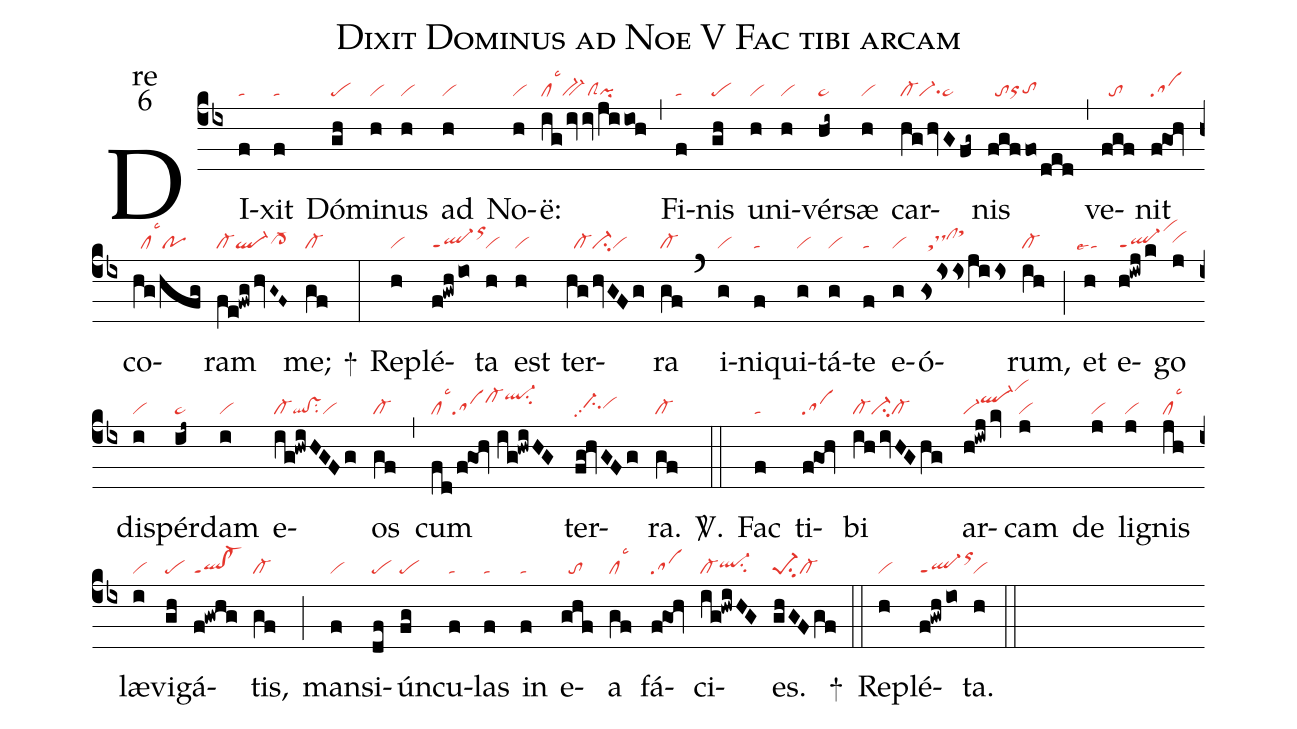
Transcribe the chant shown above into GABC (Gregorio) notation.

name:Dixit Dominus ad Noe V Fac tibi arcam;
office-part:re;
mode:6;
nabc-lines:1;
%%
(cb4)
DI(f|ta)xit(f|ta) Dó(gh|pe)mi(h|vi)nus(h|vi) ad(h|vi) No(h|vi)ë:(ig/ivivjiioh|cllsc3bv-clSpi) (,)
Fi(f|ta)nis(gh|pe) u(h|vi)ni(h|vi)vér(hi~|ta>)sæ(h|vi) car(hg/hvGfg~|cl-vi-su1ta>)nis(fgffo/ded|//toorhgtohg) (,)
ve(fgf|//to)nit(f!goh|sa) co(hg/hfg|//cllsc3po)ram(fe!fwg/hvG~F~|cl-ql-cl->hg) me;(gf|cl-) +(:)
Re(h|vi)plé(f!gwh/io|ql-ppt1orhk)ta(h|vi) est(h|vi) ter(hg/hvGFg|//cl-ci-vi)ra(gf|cl-) (`)
i(g|vi)ni(f|ta)qui(g|vi)tá(g|vi)te(f|ta) e(g|vi)ó(gsissjiis|//stdshiclhisthk)rum,(ih|cl-) (;)
et(h|``talse4) e(h!iwj/k|ql-ppt1vihl)go(j|vihh) dis(i|vi)pér(ij~|ta>)dam(i|vi) e(ig!hwiHGFg|cl-ql!vssu2vi)os(gf|cl-) (,)
cum(fd/f!goh//ig!hwiHG|cllsc3sacl-hjql-hksu2) ter(fg!hvGFg|//ci-hhpp2vihh)ra.(gf|cl-) <sp>V/</sp>.(::)
Fac(f|ta) ti(f!goh|sa)bi(ih/ivHGhg|cl-ci-cl-) ar(h!iwj/kv|vi-ql-hjvihn)cam(j|vi) de(j|vi) lig(j|vi)nis(jh|cllsc3) læ(i|vi)vi(gh|pe)gá(f!gwhg|ql!cl-ppt1)tis,(gf|cl-) (;)
man(f|vi)si(df|pe)ún(fg|pe)cu(f|ta)las(f|ta) in(f|ta) e(ghf|//to)a(gf|cllsc3) fá(f!goh|sa)ci(ig!hwiHG|cl-ql-hhsu2)es.(ghGFgf|pe-1su2cl-) +(::)
Re(h|vi)plé(f!gwh/io|ql-ppt1orhk)ta.(h|vi) (::)
